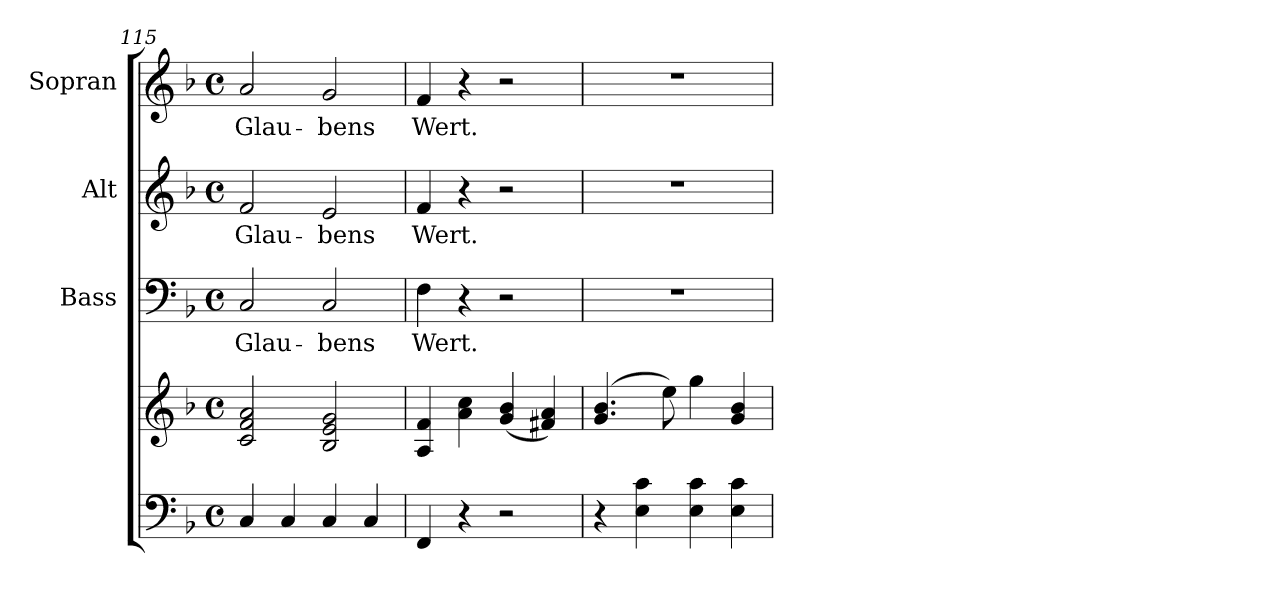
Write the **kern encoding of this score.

**kern	**kern	**kern	**text	**kern	**text	**kern	**text
*part4	*part4	*part3	*part3	*part2	*part2	*part1	*part1
*staff5	*staff4	*staff3	*staff3	*staff2	*staff2	*staff1	*staff1
*	*	*I"Bass	*	*I"Alt	*	*I"Sopran	*
*	*	*I'B.	*	*I'A.	*	*I'S.	*
!!LO:LB:g=z
*clefF4	*clefG2	*clefF4	*	*clefG2	*	*clefG2	*
*k[b-]	*k[b-]	*k[b-]	*	*k[b-]	*	*k[b-]	*
*F:	*F:	*F:	*	*F:	*	*F:	*
*M4/4	*M4/4	*M4/4	*	*M4/4	*	*M4/4	*
*met(c)	*met(c)	*met(c)	*	*met(c)	*	*met(c)	*
=115	=115	=115	=115	=115	=115	=115	=115
!	!	!	!LO:LY:b	!	!LO:LY:b	!	!LO:LY:b
4C/	2c/ 2f/ 2a/	2C/	Glau-	2f/	Glau-	2a/	Glau-
4C/	.	.	.	.	.	.	.
!	!	!	!LO:LY:b	!	!LO:LY:b	!	!LO:LY:b
4C/	2B-/ 2e/ 2g/	2C/	-bens	2e/	-bens	2g/	-bens
4C/	.	.	.	.	.	.	.
=116	=116	=116	=116	=116	=116	=116	=116
!	!	!	!LO:LY:b	!	!LO:LY:b	!	!LO:LY:b
4FF/	4A/ 4f/	4F\	Wert.	4f/	Wert.	4f/	Wert.
4r	4a\ 4cc\	4r	.	4r	.	4r	.
2r	(<4g/ 4b-/	2r	.	2r	.	2r	.
.	4f#X/ 4a/)	.	.	.	.	.	.
=117	=117	=117	=117	=117	=117	=117	=117
4r	(4.g/ 4.b-/	1r	.	1r	.	1r	.
4E\ 4c\	.	.	.	.	.	.	.
.	8ee\)	.	.	.	.	.	.
4E\ 4c\	4gg\	.	.	.	.	.	.
4E\ 4c\	4g/ 4b-/	.	.	.	.	.	.
=	=	=	=	=	=	=	=
*-	*-	*-	*-	*-	*-	*-	*-
